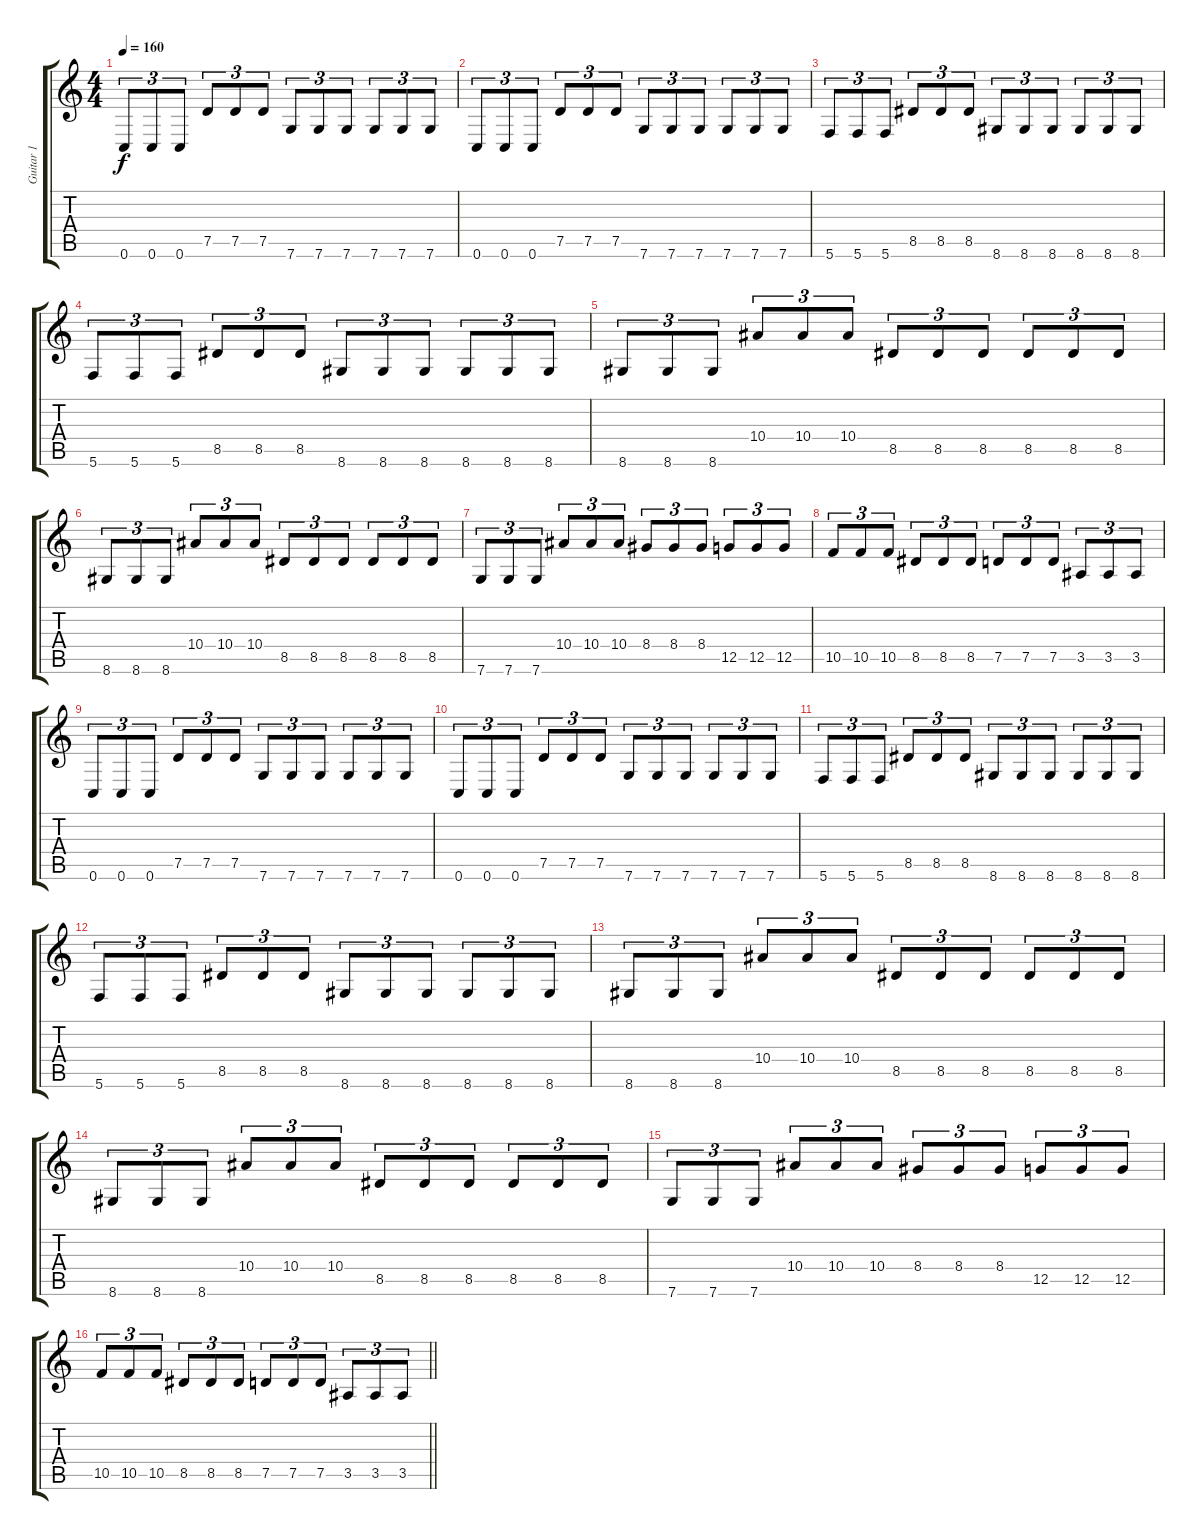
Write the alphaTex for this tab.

\track ("Guitar 1" "Guitar 1") {instrument distortionguitar}
\staff {score tabs}
\tuning (D4 A3 F3 C3 G2 C2) {hide}
\ts (4 4)
\tempo 160
\clef g2
\ks c
0.6.8{tu (3 2) dy f instrument distortionguitar} 0.6.8{tu (3 2)} 0.6.8{tu (3 2)} 7.5.8{tu (3 2)} 7.5.8{tu (3 2)} 7.5.8{tu (3 2)} 7.6.8{tu (3 2)} 7.6.8{tu (3 2)} 7.6.8{tu (3 2)} 7.6.8{tu (3 2)} 7.6.8{tu (3 2)} 7.6.8{tu (3 2)} |
0.6.8{tu (3 2)} 0.6.8{tu (3 2)} 0.6.8{tu (3 2)} 7.5.8{tu (3 2)} 7.5.8{tu (3 2)} 7.5.8{tu (3 2)} 7.6.8{tu (3 2)} 7.6.8{tu (3 2)} 7.6.8{tu (3 2)} 7.6.8{tu (3 2)} 7.6.8{tu (3 2)} 7.6.8{tu (3 2)} |
5.6.8{tu (3 2)} 5.6.8{tu (3 2)} 5.6.8{tu (3 2)} 8.5.8{tu (3 2)} 8.5.8{tu (3 2)} 8.5.8{tu (3 2)} 8.6.8{tu (3 2)} 8.6.8{tu (3 2)} 8.6.8{tu (3 2)} 8.6.8{tu (3 2)} 8.6.8{tu (3 2)} 8.6.8{tu (3 2)} |
5.6.8{tu (3 2)} 5.6.8{tu (3 2)} 5.6.8{tu (3 2)} 8.5.8{tu (3 2)} 8.5.8{tu (3 2)} 8.5.8{tu (3 2)} 8.6.8{tu (3 2)} 8.6.8{tu (3 2)} 8.6.8{tu (3 2)} 8.6.8{tu (3 2)} 8.6.8{tu (3 2)} 8.6.8{tu (3 2)} |
8.6.8{tu (3 2)} 8.6.8{tu (3 2)} 8.6.8{tu (3 2)} 10.4.8{tu (3 2)} 10.4.8{tu (3 2)} 10.4.8{tu (3 2)} 8.5.8{tu (3 2)} 8.5.8{tu (3 2)} 8.5.8{tu (3 2)} 8.5.8{tu (3 2)} 8.5.8{tu (3 2)} 8.5.8{tu (3 2)} |
8.6.8{tu (3 2)} 8.6.8{tu (3 2)} 8.6.8{tu (3 2)} 10.4.8{tu (3 2)} 10.4.8{tu (3 2)} 10.4.8{tu (3 2)} 8.5.8{tu (3 2)} 8.5.8{tu (3 2)} 8.5.8{tu (3 2)} 8.5.8{tu (3 2)} 8.5.8{tu (3 2)} 8.5.8{tu (3 2)} |
7.6.8{tu (3 2)} 7.6.8{tu (3 2)} 7.6.8{tu (3 2)} 10.4.8{tu (3 2)} 10.4.8{tu (3 2)} 10.4.8{tu (3 2)} 8.4.8{tu (3 2)} 8.4.8{tu (3 2)} 8.4.8{tu (3 2)} 12.5.8{tu (3 2)} 12.5.8{tu (3 2)} 12.5.8{tu (3 2)} |
10.5.8{tu (3 2)} 10.5.8{tu (3 2)} 10.5.8{tu (3 2)} 8.5.8{tu (3 2)} 8.5.8{tu (3 2)} 8.5.8{tu (3 2)} 7.5.8{tu (3 2)} 7.5.8{tu (3 2)} 7.5.8{tu (3 2)} 3.5.8{tu (3 2)} 3.5.8{tu (3 2)} 3.5.8{tu (3 2)} |
0.6.8{tu (3 2)} 0.6.8{tu (3 2)} 0.6.8{tu (3 2)} 7.5.8{tu (3 2)} 7.5.8{tu (3 2)} 7.5.8{tu (3 2)} 7.6.8{tu (3 2)} 7.6.8{tu (3 2)} 7.6.8{tu (3 2)} 7.6.8{tu (3 2)} 7.6.8{tu (3 2)} 7.6.8{tu (3 2)} |
0.6.8{tu (3 2)} 0.6.8{tu (3 2)} 0.6.8{tu (3 2)} 7.5.8{tu (3 2)} 7.5.8{tu (3 2)} 7.5.8{tu (3 2)} 7.6.8{tu (3 2)} 7.6.8{tu (3 2)} 7.6.8{tu (3 2)} 7.6.8{tu (3 2)} 7.6.8{tu (3 2)} 7.6.8{tu (3 2)} |
5.6.8{tu (3 2)} 5.6.8{tu (3 2)} 5.6.8{tu (3 2)} 8.5.8{tu (3 2)} 8.5.8{tu (3 2)} 8.5.8{tu (3 2)} 8.6.8{tu (3 2)} 8.6.8{tu (3 2)} 8.6.8{tu (3 2)} 8.6.8{tu (3 2)} 8.6.8{tu (3 2)} 8.6.8{tu (3 2)} |
5.6.8{tu (3 2)} 5.6.8{tu (3 2)} 5.6.8{tu (3 2)} 8.5.8{tu (3 2)} 8.5.8{tu (3 2)} 8.5.8{tu (3 2)} 8.6.8{tu (3 2)} 8.6.8{tu (3 2)} 8.6.8{tu (3 2)} 8.6.8{tu (3 2)} 8.6.8{tu (3 2)} 8.6.8{tu (3 2)} |
8.6.8{tu (3 2)} 8.6.8{tu (3 2)} 8.6.8{tu (3 2)} 10.4.8{tu (3 2)} 10.4.8{tu (3 2)} 10.4.8{tu (3 2)} 8.5.8{tu (3 2)} 8.5.8{tu (3 2)} 8.5.8{tu (3 2)} 8.5.8{tu (3 2)} 8.5.8{tu (3 2)} 8.5.8{tu (3 2)} |
8.6.8{tu (3 2)} 8.6.8{tu (3 2)} 8.6.8{tu (3 2)} 10.4.8{tu (3 2)} 10.4.8{tu (3 2)} 10.4.8{tu (3 2)} 8.5.8{tu (3 2)} 8.5.8{tu (3 2)} 8.5.8{tu (3 2)} 8.5.8{tu (3 2)} 8.5.8{tu (3 2)} 8.5.8{tu (3 2)} |
7.6.8{tu (3 2)} 7.6.8{tu (3 2)} 7.6.8{tu (3 2)} 10.4.8{tu (3 2)} 10.4.8{tu (3 2)} 10.4.8{tu (3 2)} 8.4.8{tu (3 2)} 8.4.8{tu (3 2)} 8.4.8{tu (3 2)} 12.5.8{tu (3 2)} 12.5.8{tu (3 2)} 12.5.8{tu (3 2)} |
\barLineRight lightlight
10.5.8{tu (3 2)} 10.5.8{tu (3 2)} 10.5.8{tu (3 2)} 8.5.8{tu (3 2)} 8.5.8{tu (3 2)} 8.5.8{tu (3 2)} 7.5.8{tu (3 2)} 7.5.8{tu (3 2)} 7.5.8{tu (3 2)} 3.5.8{tu (3 2)} 3.5.8{tu (3 2)} 3.5.8{tu (3 2)}
